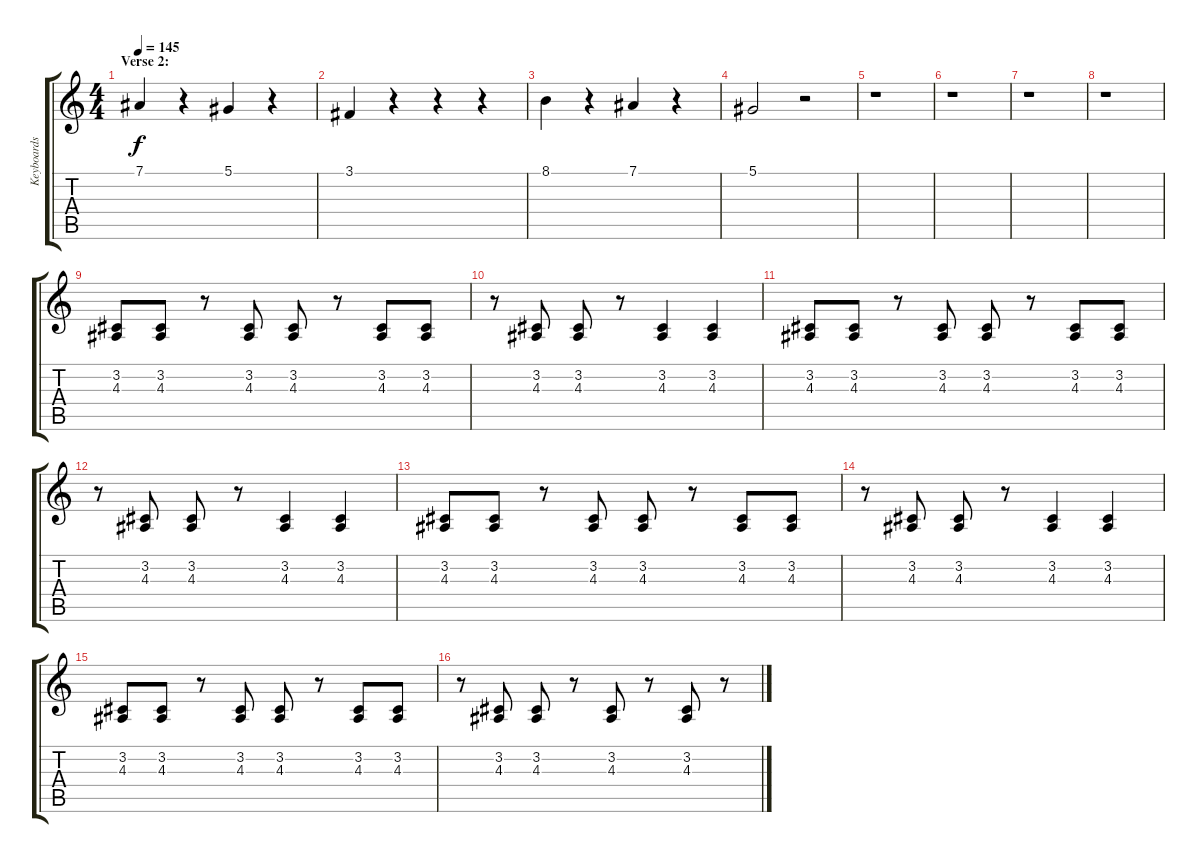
\track ("Keyboards" "Keyboards") {instrument pad5bowed}
\staff {score tabs}
\tuning (Eb4 Bb3 Gb3 Db3 Ab2 Eb2) {hide}
\ts (4 4)
\section ("" "Verse 2:")
\tempo 145
\clef g2
\ks c
7.1.4{dy f volume 16 instrument glockenspiel} r.4 5.1.4 r.4 |
3.1.4 r.4 r.4 r.4 |
8.1.4 r.4 7.1.4 r.4 |
5.1.2 r.2 |
r.1 |
r.1 |
r.1 |
r.1 |
(3.2 4.3).8{volume 14 instrument rockorgan} (3.2 4.3).8 r.8 (3.2 4.3).8 (3.2 4.3).8 r.8 (3.2 4.3).8 (3.2 4.3).8 |
r.8 (3.2 4.3).8 (3.2 4.3).8 r.8 (3.2 4.3).4 (3.2 4.3).4 |
(3.2 4.3).8 (3.2 4.3).8 r.8 (3.2 4.3).8 (3.2 4.3).8 r.8 (3.2 4.3).8 (3.2 4.3).8 |
r.8 (3.2 4.3).8 (3.2 4.3).8 r.8 (3.2 4.3).4 (3.2 4.3).4 |
(3.2 4.3).8 (3.2 4.3).8 r.8 (3.2 4.3).8 (3.2 4.3).8 r.8 (3.2 4.3).8 (3.2 4.3).8 |
r.8 (3.2 4.3).8 (3.2 4.3).8 r.8 (3.2 4.3).4 (3.2 4.3).4 |
(3.2 4.3).8 (3.2 4.3).8 r.8 (3.2 4.3).8 (3.2 4.3).8 r.8 (3.2 4.3).8 (3.2 4.3).8 |
r.8 (3.2 4.3).8 (3.2 4.3).8 r.8 (3.2 4.3).8 r.8 (3.2 4.3).8 r.8
